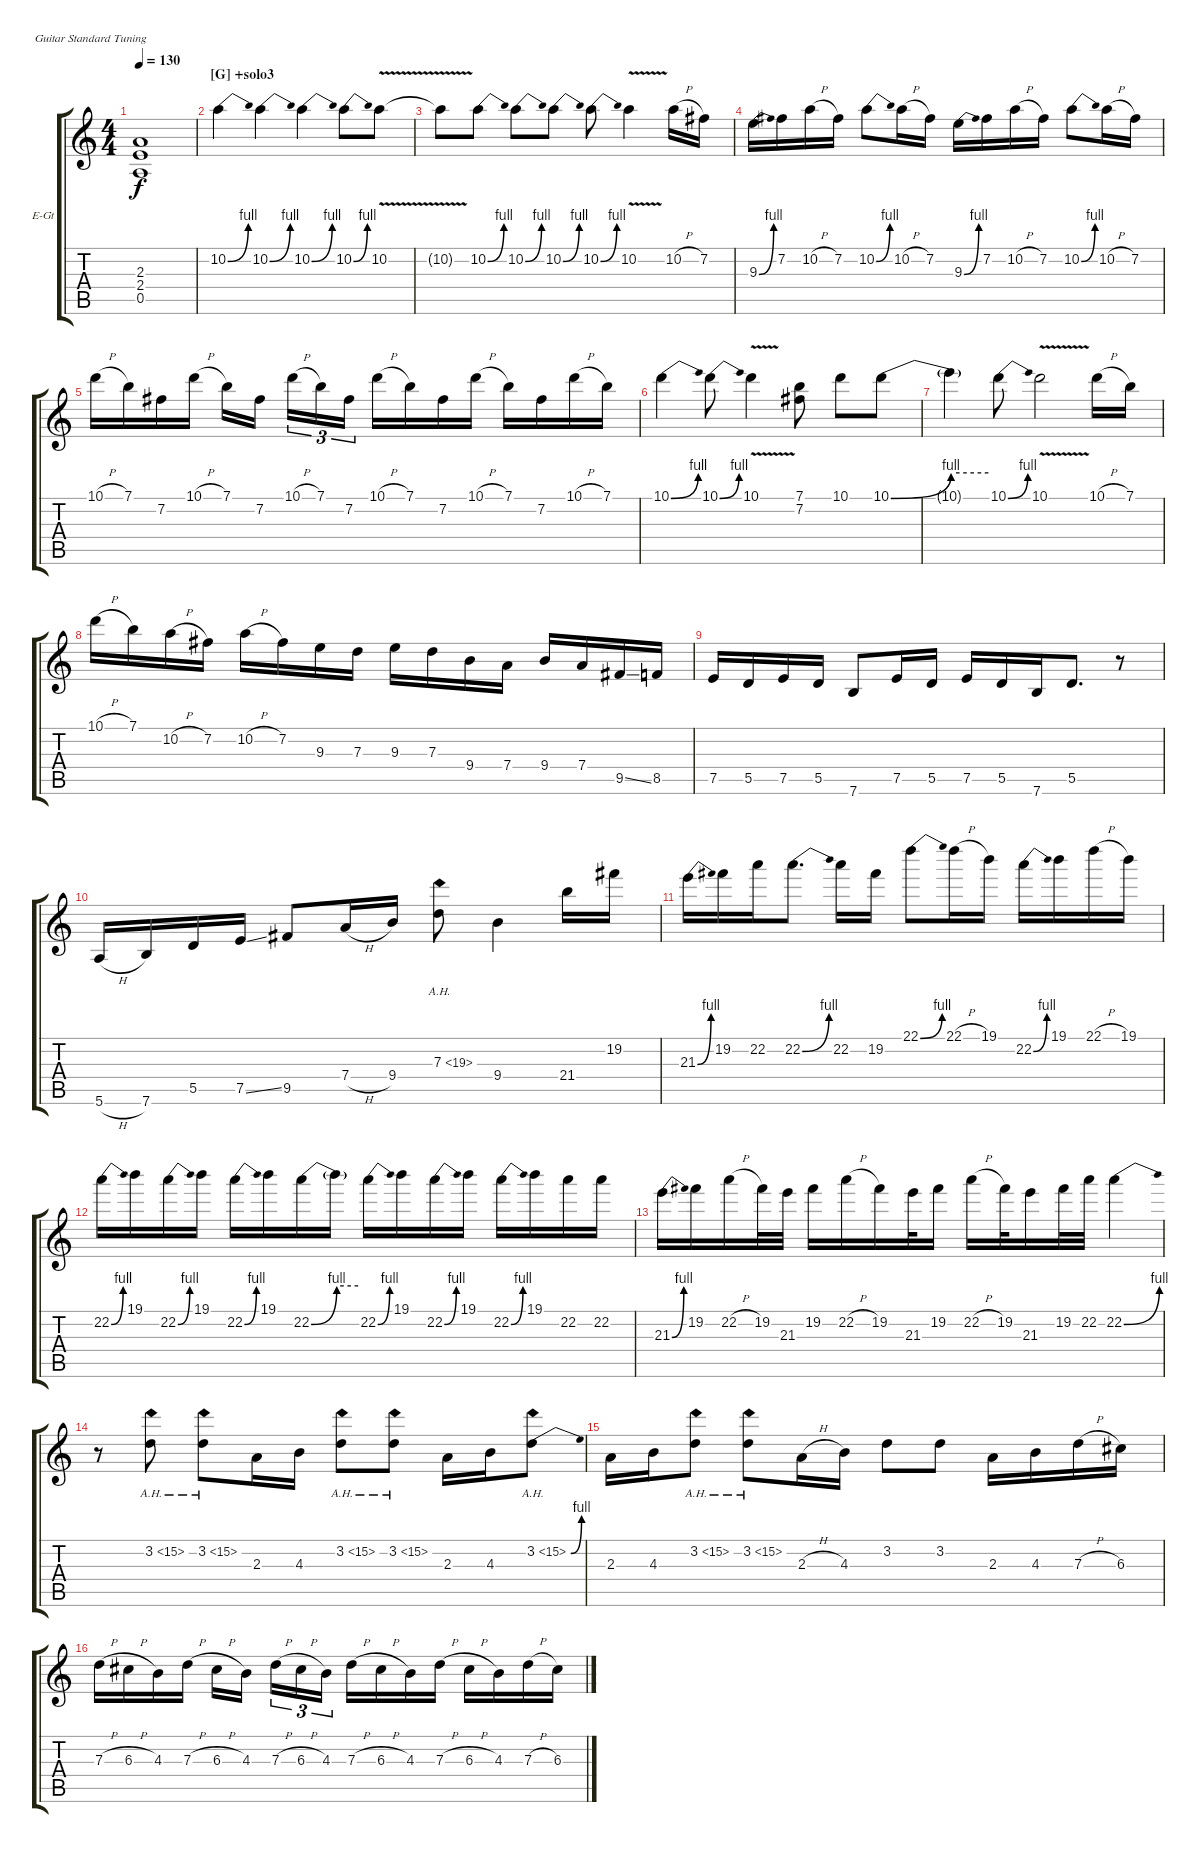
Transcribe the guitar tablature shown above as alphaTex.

\defaultSystemsLayout 4
\bracketExtendMode groupsimilarinstruments
\firstSystemTrackNameOrientation horizontal
\otherSystemsTrackNameOrientation horizontal
\track ("Hammett" "E-Gt") {instrument distortionguitar}
\staff {score tabs}
\tuning (E4 B3 G3 D3 A2 E2)
\ts (4 4)
\tempo 130
\clef g2
\ks c
(2.3 2.4 0.5).1{dy f} |
\section ("G" "+solo3")
10.2{be (bend 0 0 60 4)}.4 10.2{be (bend 0 0 60 4)}.4 10.2{be (bend 0 0 60 4)}.4 10.2{be (bend 0 0 60 4)}.8 10.2{v}.8 |
10.2{v t}.8 10.2{be (bend 0 0 60 4)}.8 10.2{be (bend 0 0 60 4)}.8 10.2{be (bend 0 0 60 4)}.8 10.2{be (bend 0 0 60 4)}.8 10.2{v}.4 10.2{h}.16 7.2.16 |
9.3{be (bend 0 0 60 4)}.16 7.2.16 10.2{h}.16 7.2.16 10.2{be (bend 0 0 60 4)}.8 10.2{h}.16 7.2.16 9.3{be (bend 0 0 60 4)}.16 7.2.16 10.2{h}.16 7.2.16 10.2{be (bend 0 0 60 4)}.8 10.2{h}.16 7.2.16 |
10.1{h}.16 7.1.16 7.2.16 10.1{h}.16 7.1.16 7.2.16 10.1{h}.16{tu (3 2)} 7.1.16{tu (3 2)} 7.2.16{tu (3 2)} 10.1{h}.16 7.1.16 7.2.16 10.1{h}.16 7.1.16 7.2.16 10.1{h}.16 7.1.16 |
10.1{be (bend 0 0 60 4)}.4 10.1{be (bend 0 0 60 4)}.8 10.1{v}.4 (7.1 7.2).8 10.1.8 10.1{be (bend 0 0 60 4)}.8 |
10.1{be (hold 0 4 60 4) t}.4 10.1{be (bend 0 0 60 4)}.8 10.1{v}.2 10.1{h}.16 7.1.16 |
10.1{h}.16 7.1.16 10.2{h}.16 7.2.16 10.2{h}.16 7.2.16 9.3.16 7.3.16 9.3.16 7.3.16 9.4.16 7.4.16 9.4.16 7.4.16 9.5{ss}.16 8.5.16 |
7.5.16 5.5.16 7.5.16 5.5.16 7.6.8 7.5.16 5.5.16 7.5.16 5.5.16 7.6.16 5.5.8{d} r.8 |
5.6{h}.16 7.6.16 5.5.16 7.5{ss}.16 9.5.8 7.4{h}.16 9.4.16 7.3{ah 12}.8 9.4.4 21.4.16 19.2.16 |
21.3{be (bend 0 0 60 4)}.16 19.2.16 22.2.16 22.2{be (bend 0 0 60 4)}.8{d} 22.2.16 19.2.16 22.1{be (bend 0 0 60 4)}.8 22.1{h}.16 19.1.16 22.2{be (bend 0 0 60 4)}.16 19.1.16 22.1{h}.16 19.1.16 |
22.2{be (bend 0 0 60 4)}.16 19.1.16 22.2{be (bend 0 0 60 4)}.16 19.1.16 22.2{be (bend 0 0 60 4)}.16 19.1.16 22.2{be (bend 0 0 60 4)}.16 22.2{be (hold 0 4 60 4) t}.16 22.2{be (bend 0 0 60 4)}.16 19.1.16 22.2{be (bend 0 0 60 4)}.16 19.1.16 22.2{be (bend 0 0 60 4)}.16 19.1.16 22.2.16 22.2.16 |
21.3{be (bend 0 0 60 4)}.16 19.2.16 22.2{h}.16 19.2.32 21.3.32 19.2.16 22.2{h}.16 19.2.16 21.3.32 19.2.16 22.2{h}.16 19.2.32 21.3.16 19.2.32 22.2.32 22.2{be (bend 0 0 60 4)}.4 |
r.8 3.2{ah 12}.8 3.2{ah 12}.8 2.3.16 4.3.16 3.2{ah 12}.8 3.2{ah 12}.8 2.3.16 4.3.16 3.2{be (bend 0 0 60 4) ah 12}.8 |
2.3.16 4.3.16 3.2{ah 12}.8 3.2{ah 12}.8 2.3{h}.16 4.3.16 3.2.8 3.2.8 2.3.16 4.3.16 7.3{h}.16 6.3.16 |
7.3{h}.16 6.3{h}.16 4.3.16 7.3{h}.16 6.3{h}.16 4.3.16 7.3{h}.16{tu (3 2)} 6.3{h}.16{tu (3 2)} 4.3.16{tu (3 2)} 7.3{h}.16 6.3{h}.16 4.3.16 7.3{h}.16 6.3{h}.16 4.3.16 7.3{h}.16 6.3{ss}.16
